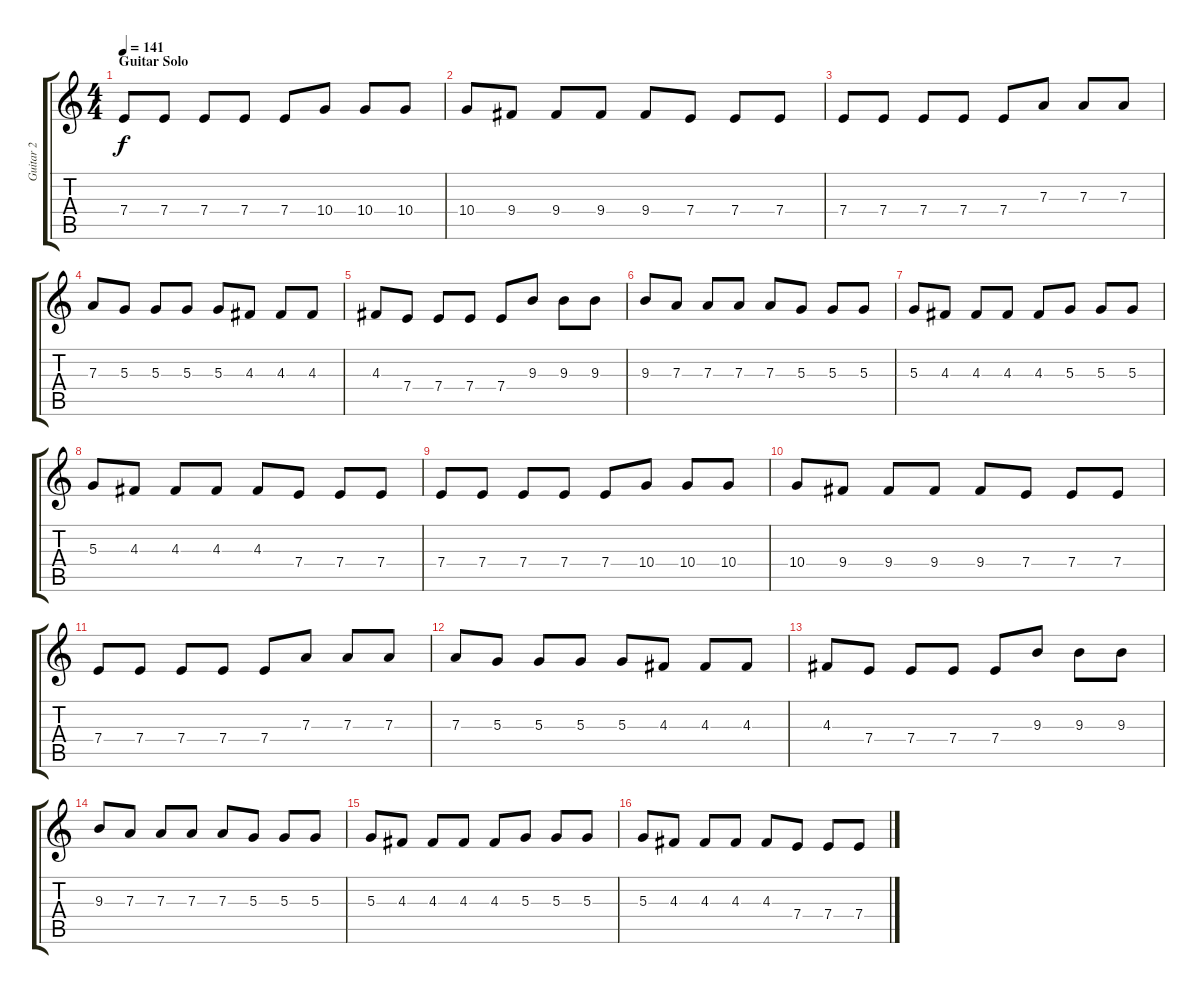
\track ("Guitar 2" "Guitar 2") {instrument distortionguitar}
\staff {score tabs}
\tuning (B3 Gb3 D3 A2 E2 B1) {hide}
\ts (4 4)
\section ("" "Guitar Solo")
\tempo 141
\clef g2
\ks c
7.4.8{dy f} 7.4.8 7.4.8 7.4.8 7.4.8 10.4.8 10.4.8 10.4.8 |
10.4.8 9.4.8 9.4.8 9.4.8 9.4.8 7.4.8 7.4.8 7.4.8 |
7.4.8 7.4.8 7.4.8 7.4.8 7.4.8 7.3.8 7.3.8 7.3.8 |
7.3.8 5.3.8 5.3.8 5.3.8 5.3.8 4.3.8 4.3.8 4.3.8 |
4.3.8 7.4.8 7.4.8 7.4.8 7.4.8 9.3.8 9.3.8 9.3.8 |
9.3.8 7.3.8 7.3.8 7.3.8 7.3.8 5.3.8 5.3.8 5.3.8 |
5.3.8 4.3.8 4.3.8 4.3.8 4.3.8 5.3.8 5.3.8 5.3.8 |
5.3.8 4.3.8 4.3.8 4.3.8 4.3.8 7.4.8 7.4.8 7.4.8 |
7.4.8 7.4.8 7.4.8 7.4.8 7.4.8 10.4.8 10.4.8 10.4.8 |
10.4.8 9.4.8 9.4.8 9.4.8 9.4.8 7.4.8 7.4.8 7.4.8 |
7.4.8 7.4.8 7.4.8 7.4.8 7.4.8 7.3.8 7.3.8 7.3.8 |
7.3.8 5.3.8 5.3.8 5.3.8 5.3.8 4.3.8 4.3.8 4.3.8 |
4.3.8 7.4.8 7.4.8 7.4.8 7.4.8 9.3.8 9.3.8 9.3.8 |
9.3.8 7.3.8 7.3.8 7.3.8 7.3.8 5.3.8 5.3.8 5.3.8 |
5.3.8 4.3.8 4.3.8 4.3.8 4.3.8 5.3.8 5.3.8 5.3.8 |
5.3.8 4.3.8 4.3.8 4.3.8 4.3.8 7.4.8 7.4.8 7.4.8
